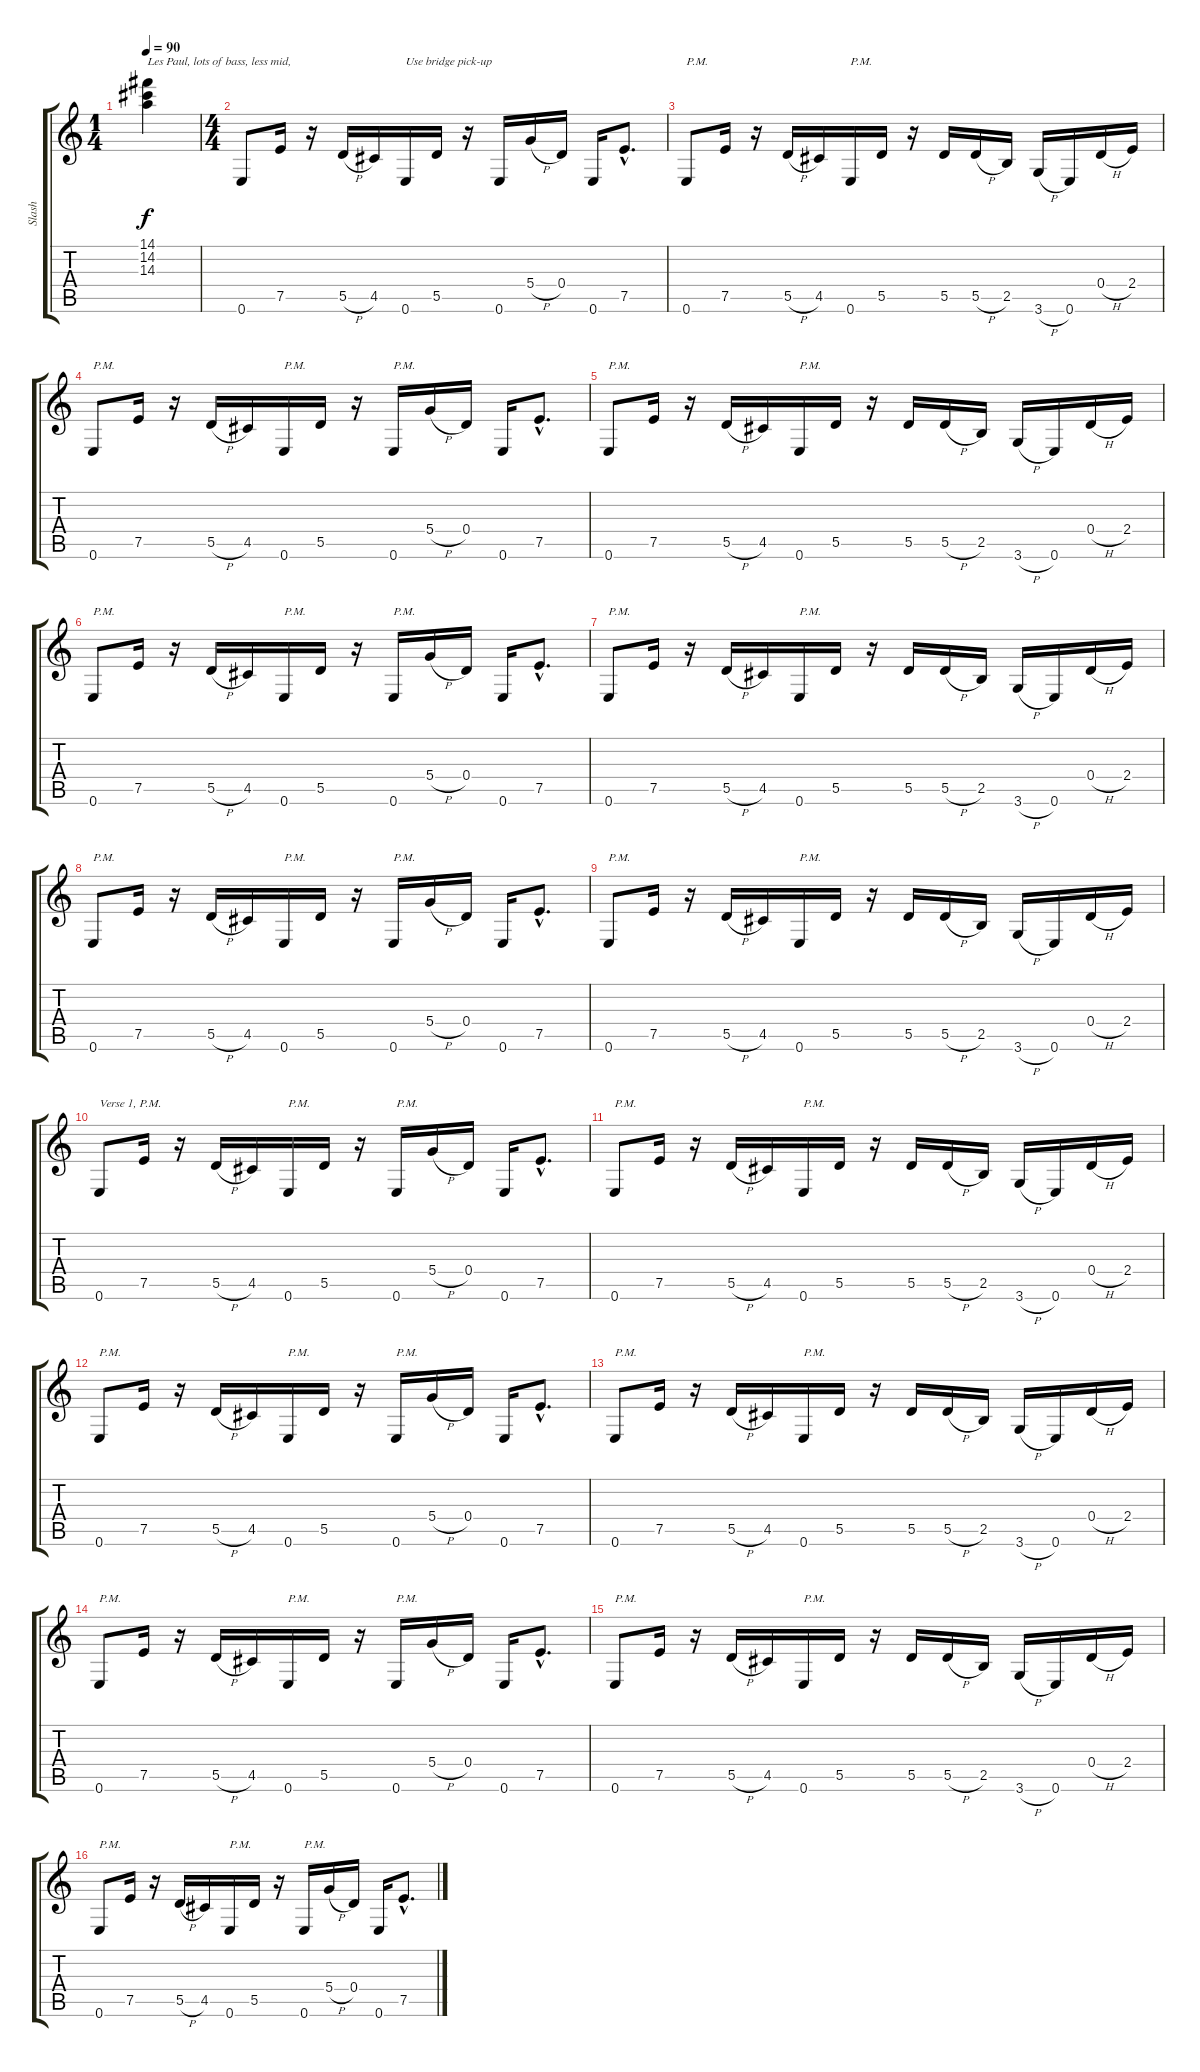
\track ("Slash" "Slash") {instrument overdrivenguitar}
\staff {score tabs}
\tuning (E4 B3 G3 D3 A2 E2) {hide}
\ts (1 4)
\tempo 90
\clef g2
\ks c
(14.1 14.2 14.3).4{txt "Les Paul, lots of bass, less mid," dy f instrument overdrivenguitar} |
\ts (4 4)
0.6.8 7.5.16 r.16 5.5{h}.16 4.5.16 0.6.16{txt "Use bridge pick-up"} 5.5.16 r.16 0.6.16 5.4{h}.16 0.4.16 0.6.16 7.5{hac}.8{d} |
0.6.8{txt "P.M."} 7.5.16 r.16 5.5{h}.16 4.5.16 0.6.16{txt "P.M."} 5.5.16 r.16 5.5.16 5.5{h}.16 2.5.16 3.6{h}.16 0.6.16 0.4{h}.16 2.4.16 |
0.6.8{txt "P.M."} 7.5.16 r.16 5.5{h}.16 4.5.16 0.6.16{txt "P.M."} 5.5.16 r.16 0.6.16{txt "P.M."} 5.4{h}.16 0.4.16 0.6.16 7.5{hac}.8{d} |
0.6.8{txt "P.M."} 7.5.16 r.16 5.5{h}.16 4.5.16 0.6.16{txt "P.M."} 5.5.16 r.16 5.5.16 5.5{h}.16 2.5.16 3.6{h}.16 0.6.16 0.4{h}.16 2.4.16 |
0.6.8{txt "P.M."} 7.5.16 r.16 5.5{h}.16 4.5.16 0.6.16{txt "P.M."} 5.5.16 r.16 0.6.16{txt "P.M."} 5.4{h}.16 0.4.16 0.6.16 7.5{hac}.8{d} |
0.6.8{txt "P.M."} 7.5.16 r.16 5.5{h}.16 4.5.16 0.6.16{txt "P.M."} 5.5.16 r.16 5.5.16 5.5{h}.16 2.5.16 3.6{h}.16 0.6.16 0.4{h}.16 2.4.16 |
0.6.8{txt "P.M."} 7.5.16 r.16 5.5{h}.16 4.5.16 0.6.16{txt "P.M."} 5.5.16 r.16 0.6.16{txt "P.M."} 5.4{h}.16 0.4.16 0.6.16 7.5{hac}.8{d} |
0.6.8{txt "P.M."} 7.5.16 r.16 5.5{h}.16 4.5.16 0.6.16{txt "P.M."} 5.5.16 r.16 5.5.16 5.5{h}.16 2.5.16 3.6{h}.16 0.6.16 0.4{h}.16 2.4.16 |
0.6.8{txt "Verse 1, P.M."} 7.5.16 r.16 5.5{h}.16 4.5.16 0.6.16{txt "P.M."} 5.5.16 r.16 0.6.16{txt "P.M."} 5.4{h}.16 0.4.16 0.6.16 7.5{hac}.8{d} |
0.6.8{txt "P.M."} 7.5.16 r.16 5.5{h}.16 4.5.16 0.6.16{txt "P.M."} 5.5.16 r.16 5.5.16 5.5{h}.16 2.5.16 3.6{h}.16 0.6.16 0.4{h}.16 2.4.16 |
0.6.8{txt "P.M."} 7.5.16 r.16 5.5{h}.16 4.5.16 0.6.16{txt "P.M."} 5.5.16 r.16 0.6.16{txt "P.M."} 5.4{h}.16 0.4.16 0.6.16 7.5{hac}.8{d} |
0.6.8{txt "P.M."} 7.5.16 r.16 5.5{h}.16 4.5.16 0.6.16{txt "P.M."} 5.5.16 r.16 5.5.16 5.5{h}.16 2.5.16 3.6{h}.16 0.6.16 0.4{h}.16 2.4.16 |
0.6.8{txt "P.M."} 7.5.16 r.16 5.5{h}.16 4.5.16 0.6.16{txt "P.M."} 5.5.16 r.16 0.6.16{txt "P.M."} 5.4{h}.16 0.4.16 0.6.16 7.5{hac}.8{d} |
0.6.8{txt "P.M."} 7.5.16 r.16 5.5{h}.16 4.5.16 0.6.16{txt "P.M."} 5.5.16 r.16 5.5.16 5.5{h}.16 2.5.16 3.6{h}.16 0.6.16 0.4{h}.16 2.4.16 |
0.6.8{txt "P.M."} 7.5.16 r.16 5.5{h}.16 4.5.16 0.6.16{txt "P.M."} 5.5.16 r.16 0.6.16{txt "P.M."} 5.4{h}.16 0.4.16 0.6.16 7.5{hac}.8{d}
